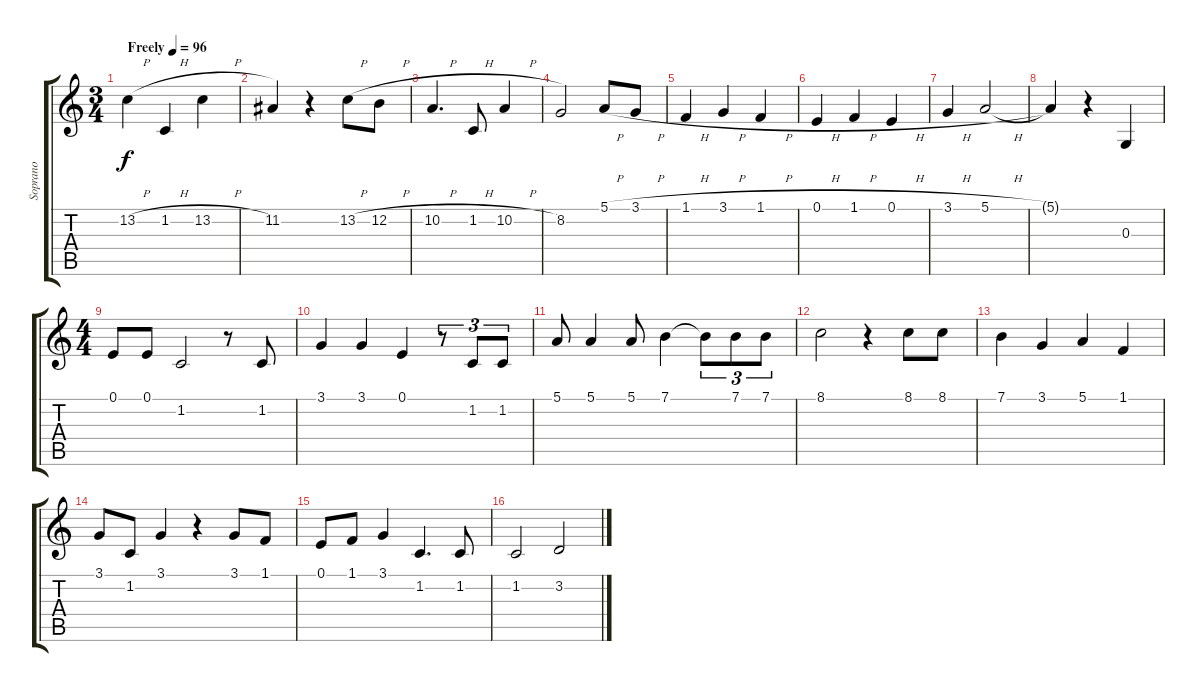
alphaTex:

\track ("Soprano" "Soprano") {instrument lead6voice}
\staff {score tabs}
\tuning (E4 B3 G3 D3 A2 E2) {hide}
\ts (3 4)
\tempo (96 "Freely")
\clef g2
\ks c
13.2{h}.4{dy f instrument lead6voice} 1.2{h}.4 13.2{h}.4 |
11.2.4 r.4 13.2{h}.8 12.2{h}.8 |
10.2{h}.4{d} 1.2{h}.8 10.2{h}.4 |
8.2.2 5.1{h}.8 3.1{h}.8 |
1.1{h}.4 3.1{h}.4 1.1{h}.4 |
0.1{h}.4 1.1{h}.4 0.1{h}.4 |
3.1{h}.4 5.1{h}.2 |
5.1{t}.4 r.4 0.3.4 |
\ts (4 4)
0.1.8 0.1.8 1.2.2 r.8 1.2.8 |
3.1.4 3.1.4 0.1.4 r.8{tu (3 2)} 1.2.8{tu (3 2)} 1.2.8{tu (3 2)} |
5.1.8 5.1.4 5.1.8 7.1.4 7.1{t}.8{tu (3 2)} 7.1.8{tu (3 2)} 7.1.8{tu (3 2)} |
8.1.2 r.4 8.1.8 8.1.8 |
7.1.4 3.1.4 5.1.4 1.1.4 |
3.1.8 1.2.8 3.1.4 r.4 3.1.8 1.1.8 |
0.1.8 1.1.8 3.1.4 1.2.4{d} 1.2.8 |
1.2.2 3.2.2
